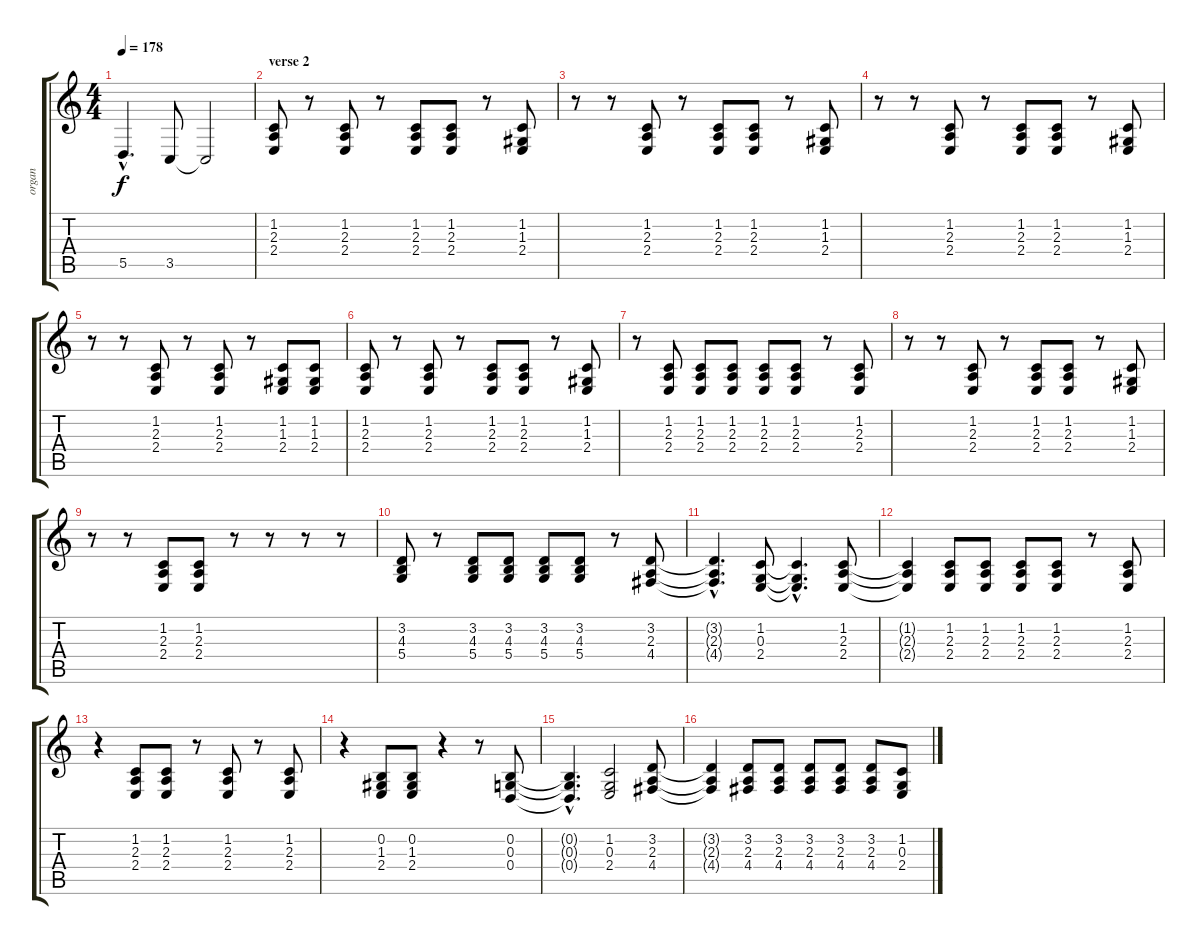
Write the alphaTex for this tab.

\track ("organ" "organ") {instrument rockorgan}
\staff {score tabs}
\tuning (E4 B3 G3 D3 A2 E2) {hide}
\ts (4 4)
\tempo 178
\clef g2
\ks aminor
5.5{hac t}.4{d dy f} 3.5.8 3.5{t}.2 |
\section ("" "verse 2")
(1.2 2.3 2.4).8 r.8 (1.2 2.3 2.4).8 r.8 (1.2 2.3 2.4).8 (1.2 2.3 2.4).8 r.8 (1.2 1.3 2.4).8 |
r.8 r.8 (1.2 2.3 2.4).8 r.8 (1.2 2.3 2.4).8 (1.2 2.3 2.4).8 r.8 (1.2 1.3 2.4).8 |
r.8 r.8 (1.2 2.3 2.4).8 r.8 (1.2 2.3 2.4).8 (1.2 2.3 2.4).8 r.8 (1.2 1.3 2.4).8 |
r.8 r.8 (1.2 2.3 2.4).8 r.8 (1.2 2.3 2.4).8 r.8 (1.2 1.3 2.4).8 (1.2 1.3 2.4).8 |
(1.2 2.3 2.4).8 r.8 (1.2 2.3 2.4).8 r.8 (1.2 2.3 2.4).8 (1.2 2.3 2.4).8 r.8 (1.2 1.3 2.4).8 |
r.8 (1.2 2.3 2.4).8 (1.2 2.3 2.4).8 (1.2 2.3 2.4).8 (1.2 2.3 2.4).8 (1.2 2.3 2.4).8 r.8 (1.2 2.3 2.4).8 |
r.8 r.8 (1.2 2.3 2.4).8 r.8 (1.2 2.3 2.4).8 (1.2 2.3 2.4).8 r.8 (1.2 1.3 2.4).8 |
r.8 r.8 (1.2 2.3 2.4).8 (1.2 2.3 2.4).8 r.8 r.8 r.8 r.8 |
(3.2 4.3 5.4).8 r.8 (3.2 4.3 5.4).8 (3.2 4.3 5.4).8 (3.2 4.3 5.4).8 (3.2 4.3 5.4).8 r.8 (3.2 2.3 4.4).8 |
(3.2{hac t} 2.3{hac t} 4.4{hac t}).4{d} (1.2 0.3 2.4).8 (1.2{hac t} 0.3{hac t} 2.4{hac t}).4{d} (1.2 2.3 2.4).8 |
(1.2{t} 2.3{t} 2.4{t}).4 (1.2 2.3 2.4).8 (1.2 2.3 2.4).8 (1.2 2.3 2.4).8 (1.2 2.3 2.4).8 r.8 (1.2 2.3 2.4).8 |
r.4 (1.2 2.3 2.4).8 (1.2 2.3 2.4).8 r.8 (1.2 2.3 2.4).8 r.8 (1.2 2.3 2.4).8 |
r.4 (0.2 1.3 2.4).8 (0.2 1.3 2.4).8 r.4 r.8 (0.2 0.3 0.4).8 |
(0.2{hac t} 0.3{hac t} 0.4{hac t}).4{d} (1.2 0.3 2.4).2 (3.2 2.3 4.4).8 |
(3.2{t} 2.3{t} 4.4{t}).4 (3.2 2.3 4.4).8 (3.2 2.3 4.4).8 (3.2 2.3 4.4).8 (3.2 2.3 4.4).8 (3.2 2.3 4.4).8 (1.2 0.3 2.4).8
